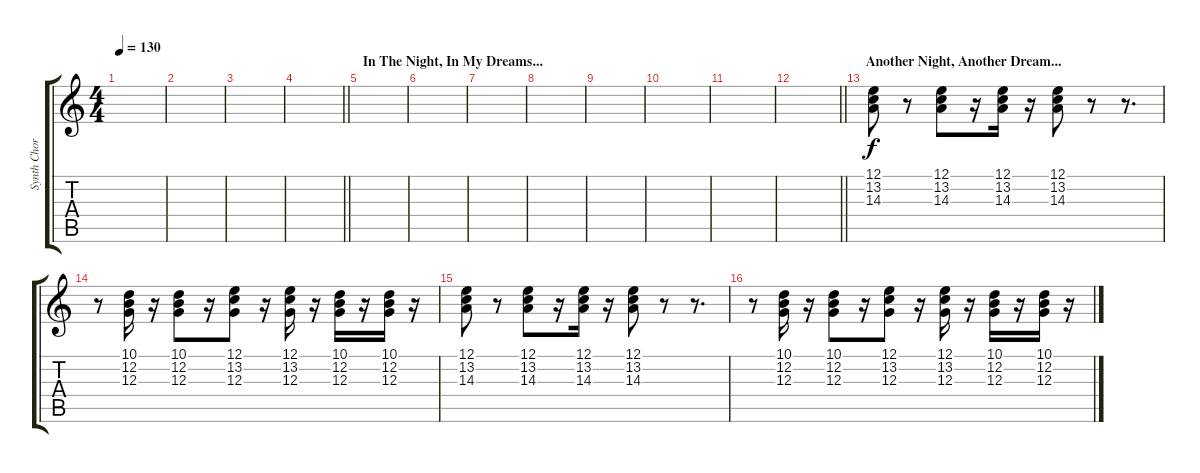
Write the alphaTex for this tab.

\track ("Synth Chords" "Synth Chor") {instrument lead1square}
\staff {score tabs}
\tuning (E4 B3 G3 D3 A2 E2) {hide}
\ts (4 4)
\tempo 130
\clef g2
\ks c
|
|
|
\barLineRight lightlight
|
\section ("" "In The Night, In My Dreams...")
|
|
|
|
|
|
|
\barLineRight lightlight
|
\section ("" "Another Night, Another Dream...")
(12.1 13.2 14.3).8 r.8 (12.1 13.2 14.3).8 r.16 (12.1 13.2 14.3).16 r.16 (12.1 13.2 14.3).8 r.8 r.8{d} |
r.8 (10.1 12.2 12.3).16 r.16 (10.1 12.2 12.3).8 r.16 (12.1 13.2 12.3).8 r.16 (12.1 13.2 12.3).16 r.16 (10.1 12.2 12.3).16 r.16 (10.1 12.2 12.3).16 r.16 |
(12.1 13.2 14.3).8 r.8 (12.1 13.2 14.3).8 r.16 (12.1 13.2 14.3).16 r.16 (12.1 13.2 14.3).8 r.8 r.8{d} |
r.8 (10.1 12.2 12.3).16 r.16 (10.1 12.2 12.3).8 r.16 (12.1 13.2 12.3).8 r.16 (12.1 13.2 12.3).16 r.16 (10.1 12.2 12.3).16 r.16 (10.1 12.2 12.3).16 r.16
